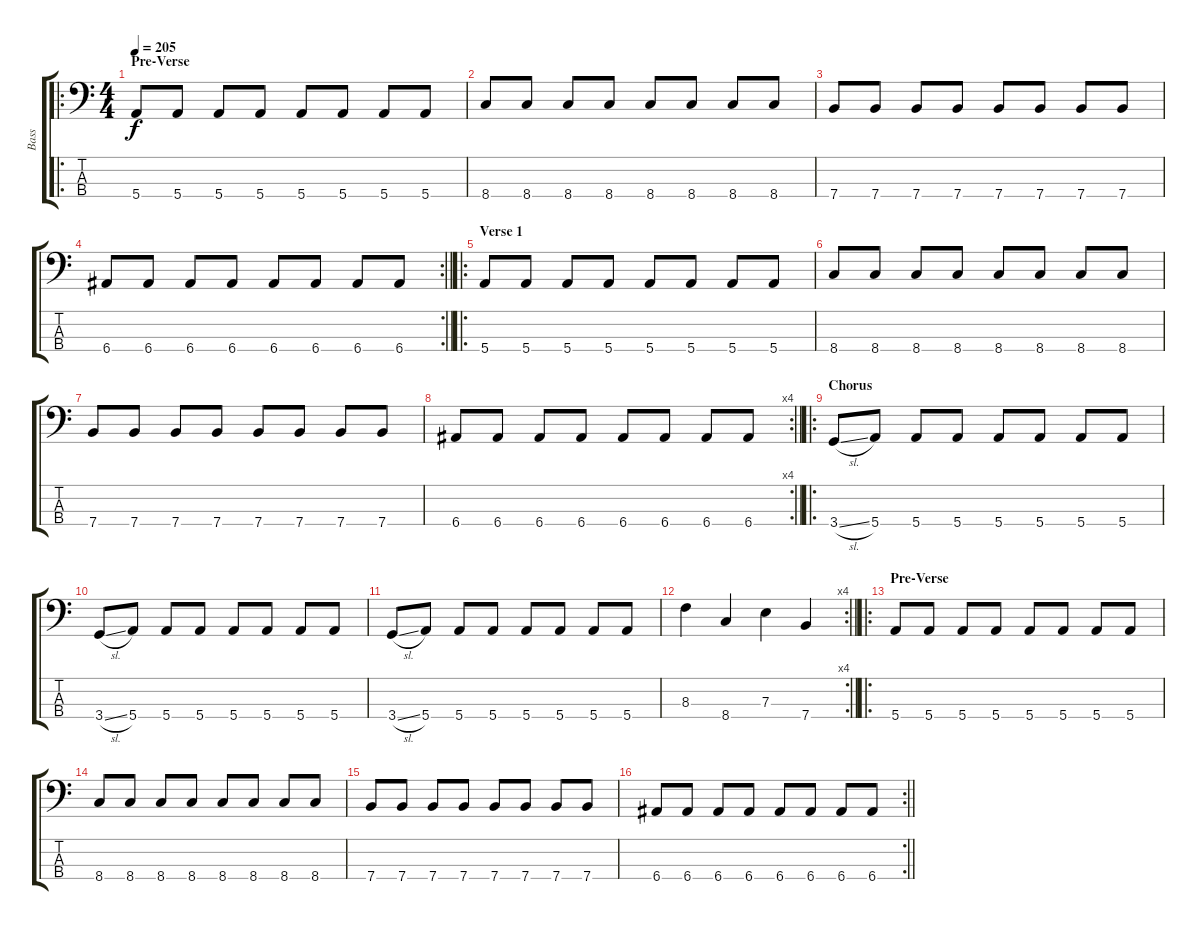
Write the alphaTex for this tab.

\track ("Bass" "Bass") {instrument electricbassfinger}
\staff {score tabs}
\tuning (G2 D2 A1 E1) {hide}
\ro
\ts (4 4)
\section ("" "Pre-Verse")
\tempo 205
\clef f4
\ks c
5.4.8{dy f} 5.4.8 5.4.8 5.4.8 5.4.8 5.4.8 5.4.8 5.4.8 |
8.4.8 8.4.8 8.4.8 8.4.8 8.4.8 8.4.8 8.4.8 8.4.8 |
7.4.8 7.4.8 7.4.8 7.4.8 7.4.8 7.4.8 7.4.8 7.4.8 |
\rc 2
\barLineRight lightlight
6.4.8 6.4.8 6.4.8 6.4.8 6.4.8 6.4.8 6.4.8 6.4.8 |
\ro
\section ("" "Verse 1")
5.4.8 5.4.8 5.4.8 5.4.8 5.4.8 5.4.8 5.4.8 5.4.8 |
8.4.8 8.4.8 8.4.8 8.4.8 8.4.8 8.4.8 8.4.8 8.4.8 |
7.4.8 7.4.8 7.4.8 7.4.8 7.4.8 7.4.8 7.4.8 7.4.8 |
\rc 4
\barLineRight lightlight
6.4.8 6.4.8 6.4.8 6.4.8 6.4.8 6.4.8 6.4.8 6.4.8 |
\ro
\section ("" "Chorus")
3.4{sl}.8 5.4.8 5.4.8 5.4.8 5.4.8 5.4.8 5.4.8 5.4.8 |
3.4{sl}.8 5.4.8 5.4.8 5.4.8 5.4.8 5.4.8 5.4.8 5.4.8 |
3.4{sl}.8 5.4.8 5.4.8 5.4.8 5.4.8 5.4.8 5.4.8 5.4.8 |
\rc 4
\barLineRight lightlight
8.3.4 8.4.4 7.3.4 7.4.4 |
\ro
\section ("" "Pre-Verse")
5.4.8 5.4.8 5.4.8 5.4.8 5.4.8 5.4.8 5.4.8 5.4.8 |
8.4.8 8.4.8 8.4.8 8.4.8 8.4.8 8.4.8 8.4.8 8.4.8 |
7.4.8 7.4.8 7.4.8 7.4.8 7.4.8 7.4.8 7.4.8 7.4.8 |
\rc 2
\barLineRight lightlight
6.4.8 6.4.8 6.4.8 6.4.8 6.4.8 6.4.8 6.4.8 6.4.8
